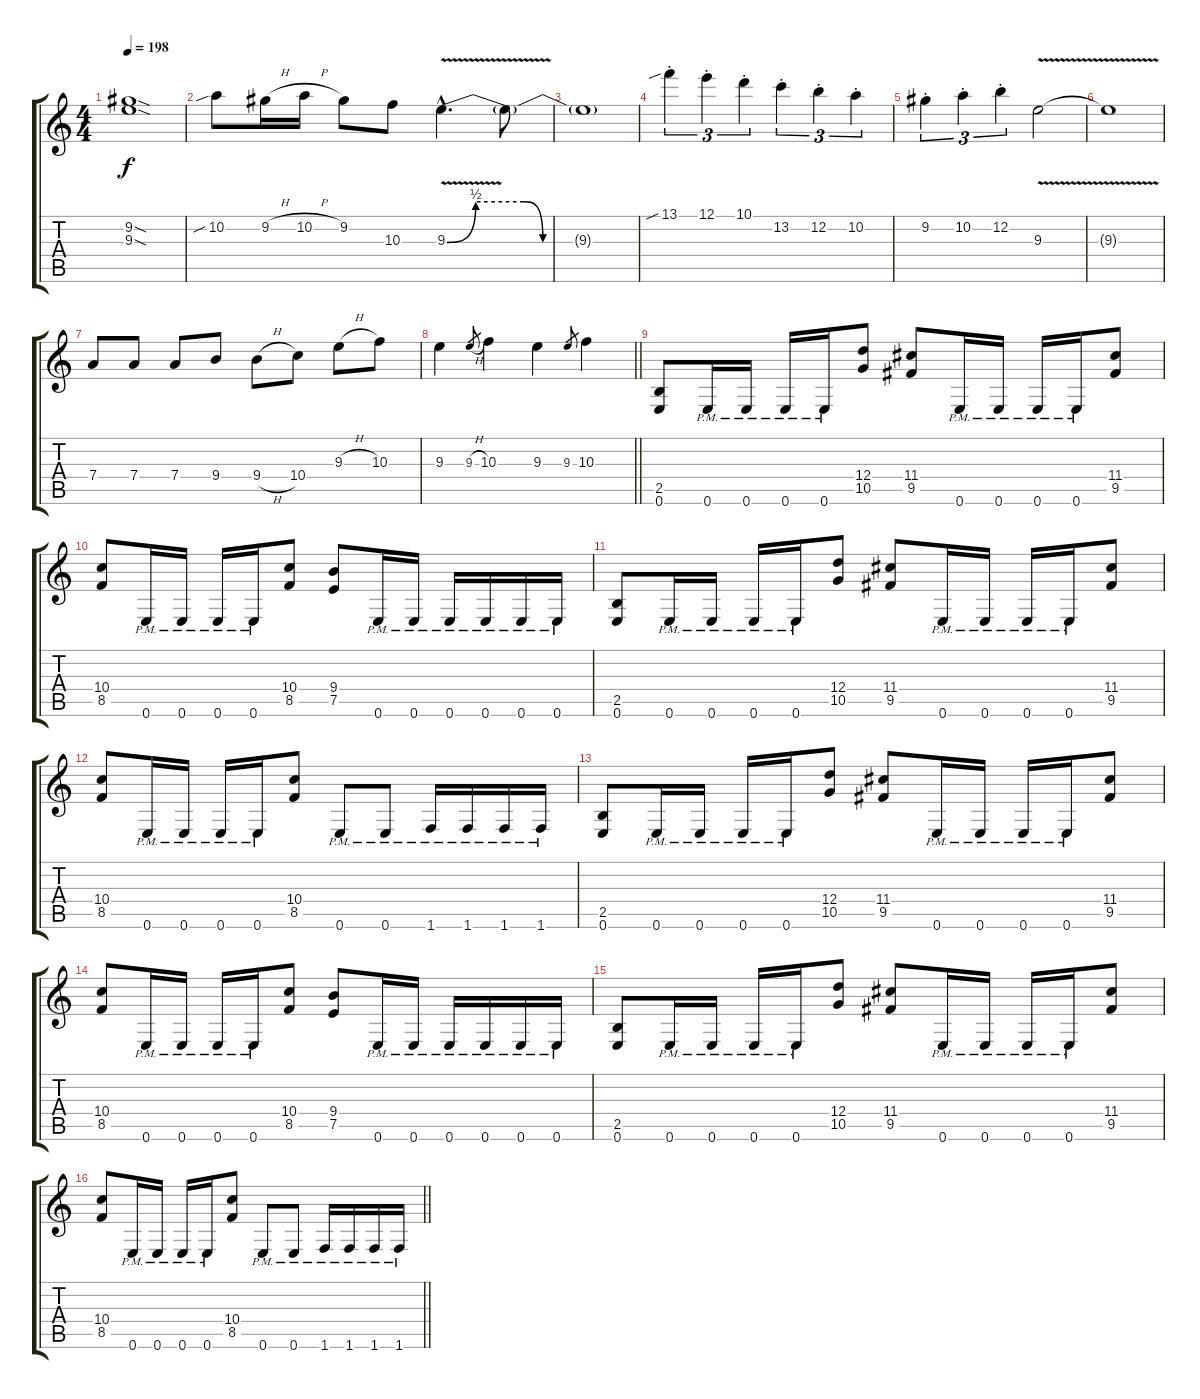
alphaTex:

\track "" {instrument distortionguitar}
\staff {score tabs}
\tuning (E4 B3 G3 D3 A2 E2) {hide}
\ts (4 4)
\tempo 198
\clef g2
\ks c
(9.2{sod} 9.3{sod}).1{dy f} |
10.2{sib}.8 9.2{h}.16 10.2{h}.16 9.2.8 10.3.8 9.3{be (custom 0 0 9 2 24 2 30 0 60 0) v hac}.4{d} 9.3{t}.8 |
9.3{t}.1 |
13.1{sib st}.4{tu (3 2)} 12.1{st}.4{tu (3 2)} 10.1{st}.4{tu (3 2)} 13.2{st}.4{tu (3 2)} 12.2{st}.4{tu (3 2)} 10.2{st}.4{tu (3 2)} |
9.2{st}.4{tu (3 2)} 10.2{st}.4{tu (3 2)} 12.2{st}.4{tu (3 2)} 9.3{v}.2 |
9.3{t}.1 |
7.4.8 7.4.8 7.4.8 9.4.8 9.4{h}.8 10.4.8 9.3{h}.8 10.3.8 |
\barLineRight lightlight
9.3.4 9.3{h}.8{gr} 10.3.4 9.3.4 9.3.8{gr} 10.3.4 |
(2.5 0.6).8 0.6{pm}.16 0.6{pm}.16 0.6{pm}.16 0.6{pm}.16 (12.4 10.5).8 (11.4 9.5).8 0.6{pm}.16 0.6{pm}.16 0.6{pm}.16 0.6{pm}.16 (11.4 9.5).8 |
(10.4 8.5).8 0.6{pm}.16 0.6{pm}.16 0.6{pm}.16 0.6{pm}.16 (10.4 8.5).8 (9.4 7.5).8 0.6{pm}.16 0.6{pm}.16 0.6{pm}.16 0.6{pm}.16 0.6{pm}.16 0.6{pm}.16 |
(2.5 0.6).8 0.6{pm}.16 0.6{pm}.16 0.6{pm}.16 0.6{pm}.16 (12.4 10.5).8 (11.4 9.5).8 0.6{pm}.16 0.6{pm}.16 0.6{pm}.16 0.6{pm}.16 (11.4 9.5).8 |
(10.4 8.5).8 0.6{pm}.16 0.6{pm}.16 0.6{pm}.16 0.6{pm}.16 (10.4 8.5).8 0.6{pm}.8 0.6{pm}.8 1.6{pm}.16 1.6{pm}.16 1.6{pm}.16 1.6{pm}.16 |
(2.5 0.6).8 0.6{pm}.16 0.6{pm}.16 0.6{pm}.16 0.6{pm}.16 (12.4 10.5).8 (11.4 9.5).8 0.6{pm}.16 0.6{pm}.16 0.6{pm}.16 0.6{pm}.16 (11.4 9.5).8 |
(10.4 8.5).8 0.6{pm}.16 0.6{pm}.16 0.6{pm}.16 0.6{pm}.16 (10.4 8.5).8 (9.4 7.5).8 0.6{pm}.16 0.6{pm}.16 0.6{pm}.16 0.6{pm}.16 0.6{pm}.16 0.6{pm}.16 |
(2.5 0.6).8 0.6{pm}.16 0.6{pm}.16 0.6{pm}.16 0.6{pm}.16 (12.4 10.5).8 (11.4 9.5).8 0.6{pm}.16 0.6{pm}.16 0.6{pm}.16 0.6{pm}.16 (11.4 9.5).8 |
\barLineRight lightlight
(10.4 8.5).8 0.6{pm}.16 0.6{pm}.16 0.6{pm}.16 0.6{pm}.16 (10.4 8.5).8 0.6{pm}.8 0.6{pm}.8 1.6{pm}.16 1.6{pm}.16 1.6{pm}.16 1.6{pm}.16
